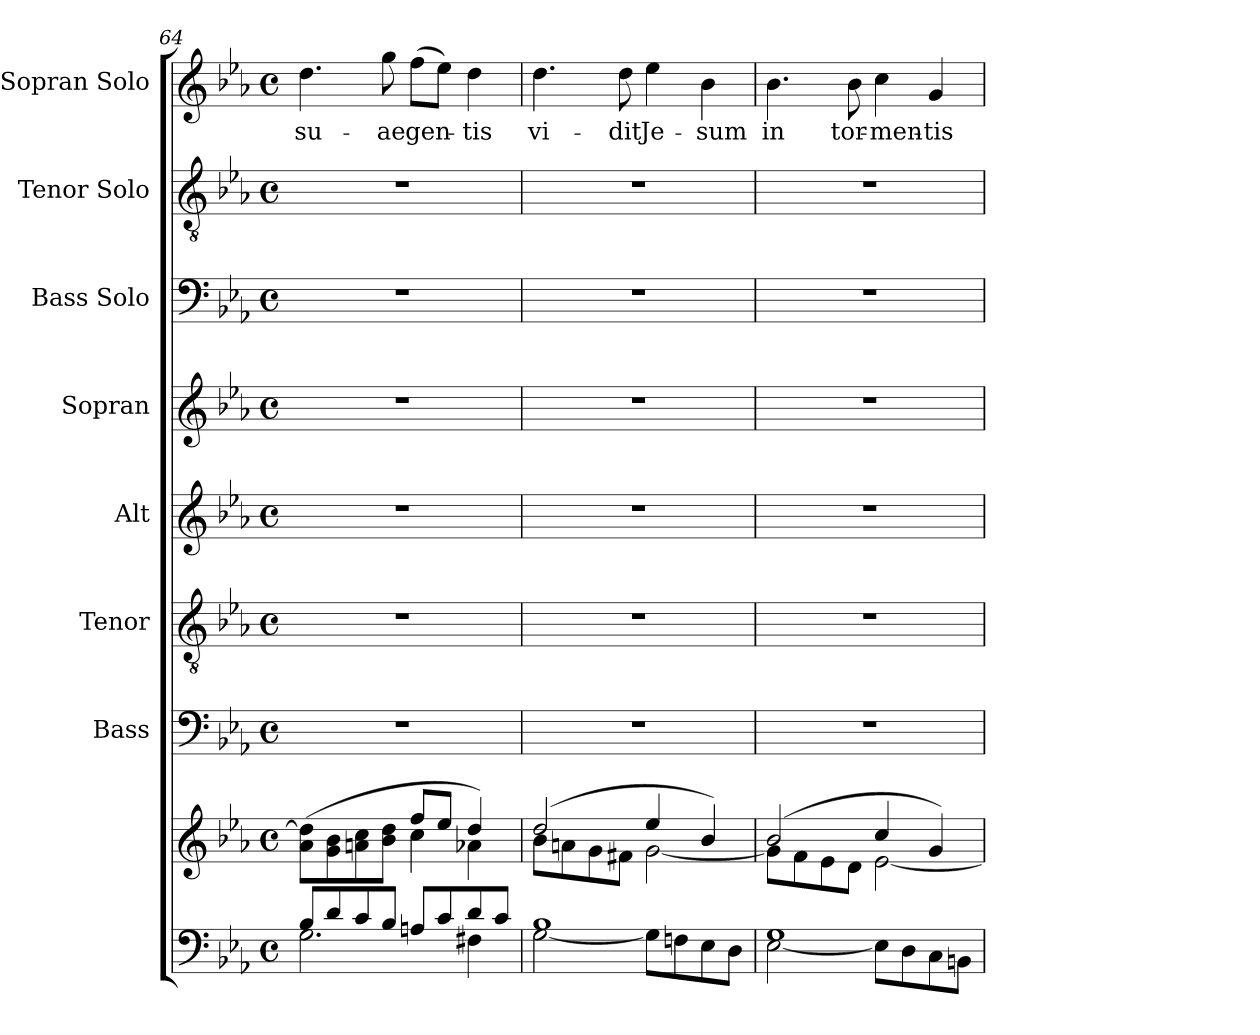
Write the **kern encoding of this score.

**kern	**kern	**kern	**kern	**kern	**kern	**kern	**kern	**kern	**text
*part8	*part8	*part7	*part6	*part5	*part4	*part3	*part2	*part1	*part1
*staff9	*staff8	*staff7	*staff6	*staff5	*staff4	*staff3	*staff2	*staff1	*staff1
*	*	*I"Bass	*I"Tenor	*I"Alt	*I"Sopran	*I"Bass Solo	*I"Tenor Solo	*I"Sopran Solo	*
*	*	*I'B.	*I'T.	*I'A.	*I'S.	*I'B. Solo	*I'T. Solo	*I'S. Solo	*
*clefF4	*clefG2	*clefF4	*clefGv2	*clefG2	*clefG2	*clefF4	*clefGv2	*clefG2	*
*k[b-e-a-]	*k[b-e-a-]	*k[b-e-a-]	*k[b-e-a-]	*k[b-e-a-]	*k[b-e-a-]	*k[b-e-a-]	*k[b-e-a-]	*k[b-e-a-]	*
*E-:	*E-:	*E-:	*E-:	*E-:	*E-:	*E-:	*E-:	*E-:	*
*M4/4	*M4/4	*M4/4	*M4/4	*M4/4	*M4/4	*M4/4	*M4/4	*M4/4	*
*met(c)	*met(c)	*met(c)	*met(c)	*met(c)	*met(c)	*met(c)	*met(c)	*met(c)	*
=64	=64	=64	=64	=64	=64	=64	=64	=64	=64
*^	*^	*	*	*	*	*	*	*	*
!	!	!	!	!	!	!	!	!	!	!	!LO:LY:b
8B-/L	2.G\	(>8a-\ 8dd\]L	2ryy	1r	1r	1r	1r	1r	1r	4.dd\	su-
8d/	.	8g\ 8b-\	.	.	.	.	.	.	.	.	.
8c/	.	8an\ 8cc\	.	.	.	.	.	.	.	.	.
!	!	!	!	!	!	!	!	!	!	!	!LO:LY:b
8B-/J	.	8b-\ 8dd\J	.	.	.	.	.	.	.	8gg\	-ae
!	!	!	!	!	!	!	!	!	!	!	!LO:LY:b
8An/L	.	8ff/L	4cc\	.	.	.	.	.	.	(>8ff\L	gen-
8c/	.	8ee-/J	.	.	.	.	.	.	.	8ee-\J)	.
!	!	!	!	!	!	!	!	!	!	!	!LO:LY:b
8d/	4F#X\	4dd/)	4a-\	.	.	.	.	.	.	4dd\	-tis
8c/J	.	.	.	.	.	.	.	.	.	.	.
=65	=65	=65	=65	=65	=65	=65	=65	=65	=65	=65	=65
!	!	!	!	!	!	!	!	!	!	!	!LO:LY:b
1B-	[<2G\	(2dd/	8b-\L	1r	1r	1r	1r	1r	1r	4.dd\	vi-
.	.	.	8an\	.	.	.	.	.	.	.	.
.	.	.	8g\	.	.	.	.	.	.	.	.
!	!	!	!	!	!	!	!	!	!	!	!LO:LY:b
.	.	.	8f#X\J	.	.	.	.	.	.	8dd\	-dit
!	!	!	!	!	!	!	!	!	!	!	!LO:LY:b
.	8G\L]	4ee-/	[<2g\	.	.	.	.	.	.	4ee-\	Je-
.	8Fn\	.	.	.	.	.	.	.	.	.	.
!	!	!	!	!	!	!	!	!	!	!	!LO:LY:b
.	8E-\	4b-/)	.	.	.	.	.	.	.	4b-\	-sum
.	8D\J	.	.	.	.	.	.	.	.	.	.
=66	=66	=66	=66	=66	=66	=66	=66	=66	=66	=66	=66
!	!	!	!	!	!	!	!	!	!	!	!LO:LY:b
1G	[<2E-\	(2b-/	8g\L]	1r	1r	1r	1r	1r	1r	4.b-\	in
.	.	.	8f\	.	.	.	.	.	.	.	.
.	.	.	8e-\	.	.	.	.	.	.	.	.
!	!	!	!	!	!	!	!	!	!	!	!LO:LY:b
.	.	.	8d\J	.	.	.	.	.	.	8b-\	tor-
!	!	!	!	!	!	!	!	!	!	!	!LO:LY:b
.	8E-\L]	4cc/	[<2e-\	.	.	.	.	.	.	4cc\	-men-
.	8D\	.	.	.	.	.	.	.	.	.	.
!	!	!	!	!	!	!	!	!	!	!	!LO:LY:b
.	8C\	4g/)	.	.	.	.	.	.	.	4g/	-tis
.	8BBn\J	.	.	.	.	.	.	.	.	.	.
*v	*v	*	*	*	*	*	*	*	*	*	*
*	*v	*v	*	*	*	*	*	*	*	*
=	=	=	=	=	=	=	=	=	=
*-	*-	*-	*-	*-	*-	*-	*-	*-	*-
